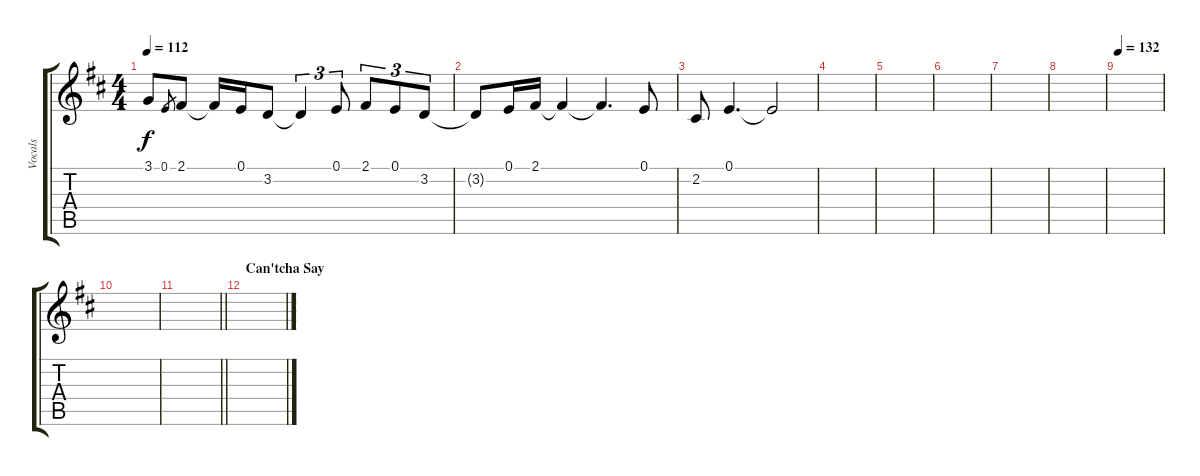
\track ("Vocals" "Vocals") {instrument lead1square}
\staff {score tabs}
\tuning (E4 B3 G3 D3 A2 E2) {hide}
\ts (4 4)
\tempo 112
\clef g2
\ks d
3.1{t}.8{dy f} 0.1.8{gr} 2.1.8 2.1{t}.16 0.1.16 3.2.8 3.2{t}.4{tu (3 2)} 0.1.8{tu (3 2)} 2.1.8{tu (3 2)} 0.1.8{tu (3 2)} 3.2.8{tu (3 2)} |
3.2{t}.8 0.1.16 2.1.16 2.1{t}.4 2.1{t}.4{d} 0.1.8 |
2.2.8 0.1.4{d} 0.1{t}.2 |
|
|
|
|
|
\tempo 132
|
|
\barLineRight lightlight
|
\section ("" "Can'tcha Say")
